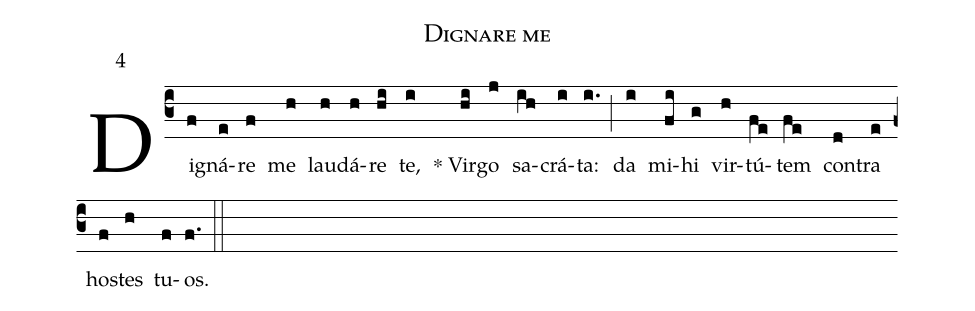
name: Dignare me;
mode: 4;
%%
(c3) Di(f)gná(e)re(f) me(h) lau(h)dá(h)re(hi) te,(i) *
Vir(hi)go(j) sa(ih)crá(i)ta:(i.) (;)
da(i) mi(fi)hi(g) vir(h)tú(fe)tem(fe) con(d)tra(e) ho(f)stes(h) tu(f)os.(f.) (::)
